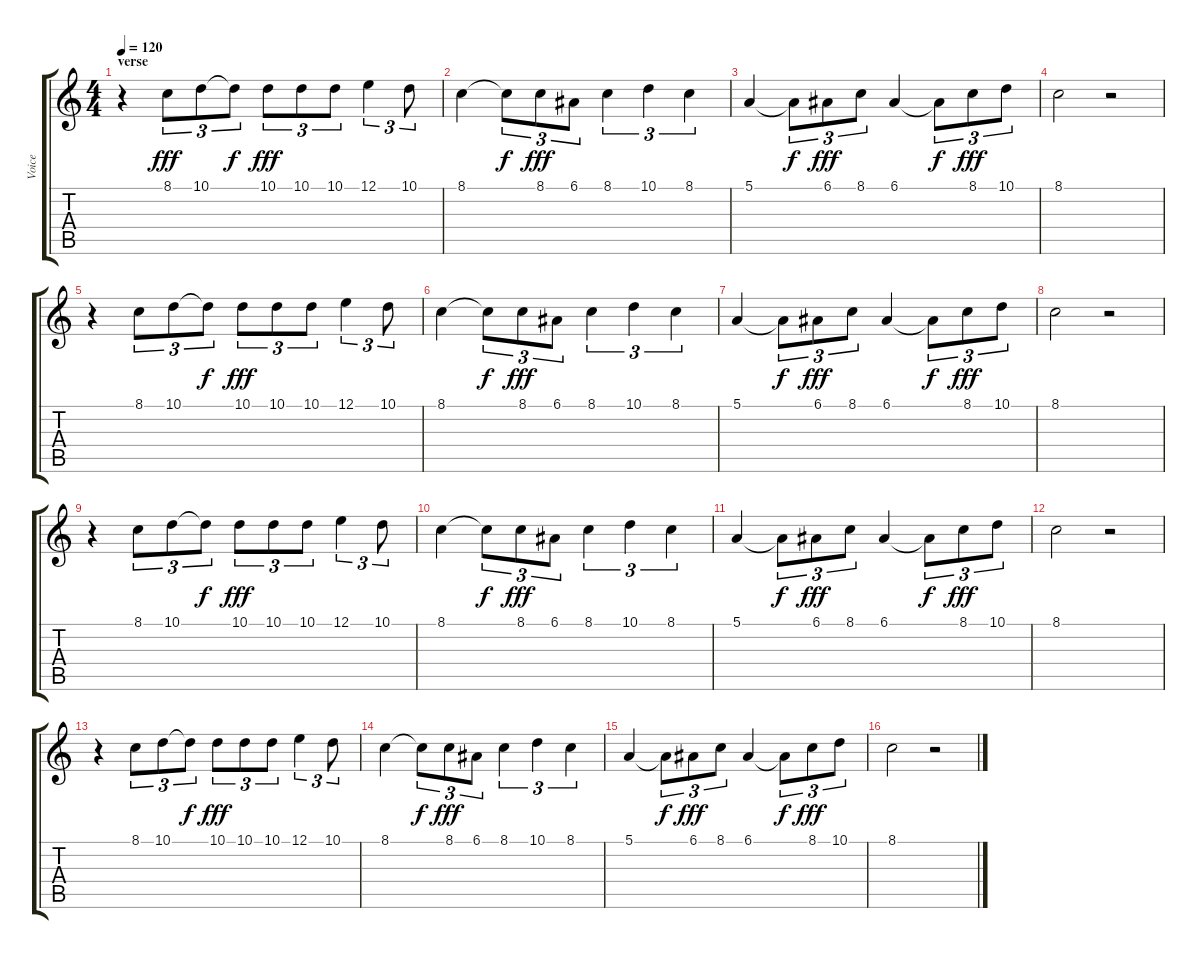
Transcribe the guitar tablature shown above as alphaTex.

\track ("Voice" "Voice") {instrument choiraahs}
\staff {score tabs}
\tuning (E4 B3 G3 D3 A2 E2) {hide}
\ts (4 4)
\section ("" "verse")
\tempo 120
\clef g2
\ks c
r.4{dy fff} 8.1.8{tu (3 2)} 10.1.8{tu (3 2)} 10.1{t}.8{tu (3 2) dy f} 10.1.8{tu (3 2) dy fff} 10.1.8{tu (3 2)} 10.1.8{tu (3 2)} 12.1.4{tu (3 2)} 10.1.8{tu (3 2)} |
8.1.4 8.1{t}.8{tu (3 2) dy f} 8.1.8{tu (3 2) dy fff} 6.1.8{tu (3 2)} 8.1.4{tu (3 2)} 10.1.4{tu (3 2)} 8.1.4{tu (3 2)} |
5.1.4 5.1{t}.8{tu (3 2) dy f} 6.1.8{tu (3 2) dy fff} 8.1.8{tu (3 2)} 6.1.4 6.1{t}.8{tu (3 2) dy f} 8.1.8{tu (3 2) dy fff} 10.1.8{tu (3 2)} |
8.1.2 r.2 |
r.4 8.1.8{tu (3 2)} 10.1.8{tu (3 2)} 10.1{t}.8{tu (3 2) dy f} 10.1.8{tu (3 2) dy fff} 10.1.8{tu (3 2)} 10.1.8{tu (3 2)} 12.1.4{tu (3 2)} 10.1.8{tu (3 2)} |
8.1.4 8.1{t}.8{tu (3 2) dy f} 8.1.8{tu (3 2) dy fff} 6.1.8{tu (3 2)} 8.1.4{tu (3 2)} 10.1.4{tu (3 2)} 8.1.4{tu (3 2)} |
5.1.4 5.1{t}.8{tu (3 2) dy f} 6.1.8{tu (3 2) dy fff} 8.1.8{tu (3 2)} 6.1.4 6.1{t}.8{tu (3 2) dy f} 8.1.8{tu (3 2) dy fff} 10.1.8{tu (3 2)} |
8.1.2 r.2 |
r.4 8.1.8{tu (3 2)} 10.1.8{tu (3 2)} 10.1{t}.8{tu (3 2) dy f} 10.1.8{tu (3 2) dy fff} 10.1.8{tu (3 2)} 10.1.8{tu (3 2)} 12.1.4{tu (3 2)} 10.1.8{tu (3 2)} |
8.1.4 8.1{t}.8{tu (3 2) dy f} 8.1.8{tu (3 2) dy fff} 6.1.8{tu (3 2)} 8.1.4{tu (3 2)} 10.1.4{tu (3 2)} 8.1.4{tu (3 2)} |
5.1.4 5.1{t}.8{tu (3 2) dy f} 6.1.8{tu (3 2) dy fff} 8.1.8{tu (3 2)} 6.1.4 6.1{t}.8{tu (3 2) dy f} 8.1.8{tu (3 2) dy fff} 10.1.8{tu (3 2)} |
8.1.2 r.2 |
r.4 8.1.8{tu (3 2)} 10.1.8{tu (3 2)} 10.1{t}.8{tu (3 2) dy f} 10.1.8{tu (3 2) dy fff} 10.1.8{tu (3 2)} 10.1.8{tu (3 2)} 12.1.4{tu (3 2)} 10.1.8{tu (3 2)} |
8.1.4 8.1{t}.8{tu (3 2) dy f} 8.1.8{tu (3 2) dy fff} 6.1.8{tu (3 2)} 8.1.4{tu (3 2)} 10.1.4{tu (3 2)} 8.1.4{tu (3 2)} |
5.1.4 5.1{t}.8{tu (3 2) dy f} 6.1.8{tu (3 2) dy fff} 8.1.8{tu (3 2)} 6.1.4 6.1{t}.8{tu (3 2) dy f} 8.1.8{tu (3 2) dy fff} 10.1.8{tu (3 2)} |
8.1.2 r.2
